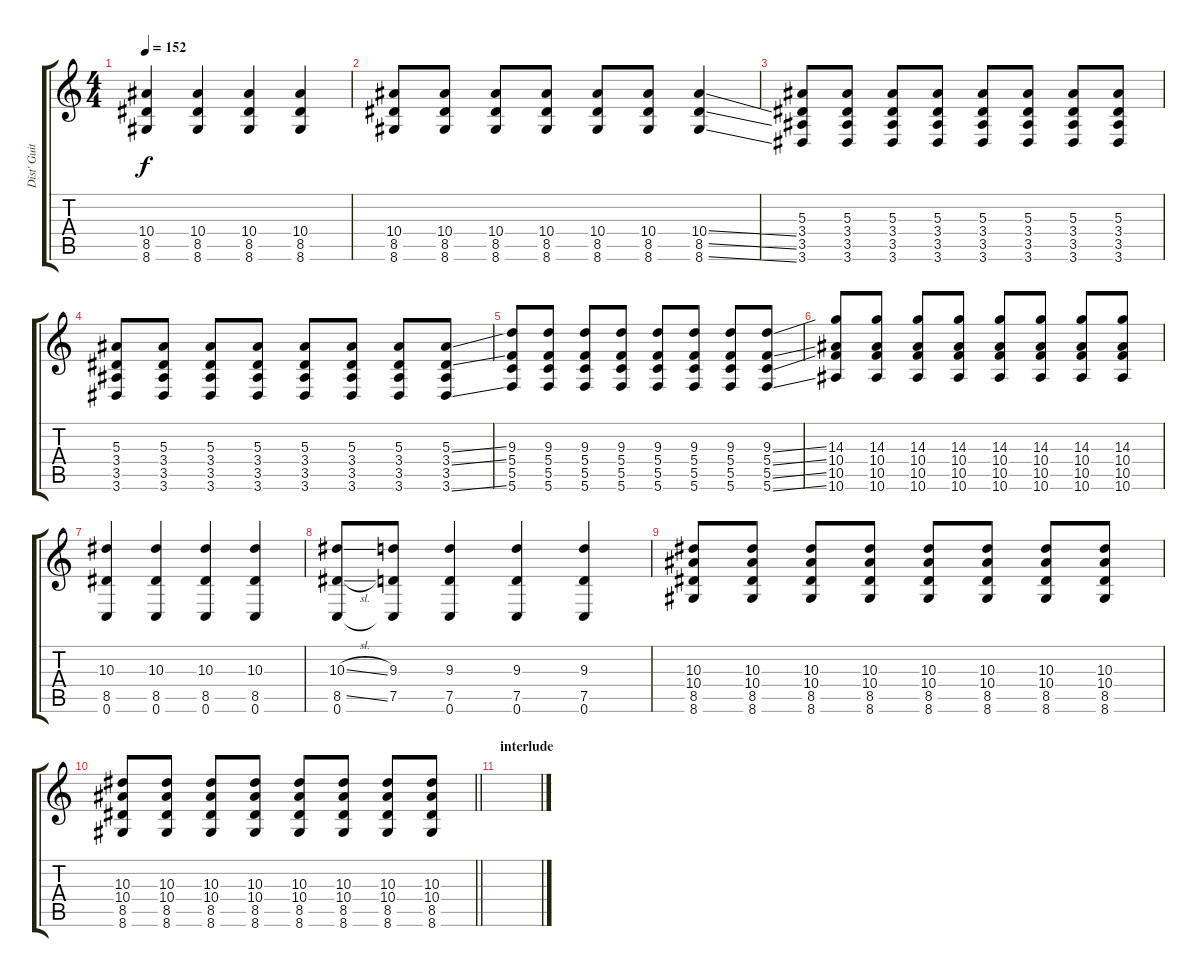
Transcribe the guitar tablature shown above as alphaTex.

\track ("Dist' Guitar 2" "Dist' Guit") {instrument overdrivenguitar}
\staff {score tabs}
\tuning (D4 A3 F3 C3 G2 C2) {hide}
\ts (4 4)
\tempo 152
\clef g2
\ks c
(10.4 8.5 8.6).4{dy f} (10.4 8.5 8.6).4 (10.4 8.5 8.6).4 (10.4 8.5 8.6).4 |
(10.4 8.5 8.6).8 (10.4 8.5 8.6).8 (10.4 8.5 8.6).8 (10.4 8.5 8.6).8 (10.4 8.5 8.6).8 (10.4 8.5 8.6).8 (10.4{ss} 8.5{ss} 8.6{ss}).4 |
(5.3 3.4 3.5 3.6).8 (5.3 3.4 3.5 3.6).8 (5.3 3.4 3.5 3.6).8 (5.3 3.4 3.5 3.6).8 (5.3 3.4 3.5 3.6).8 (5.3 3.4 3.5 3.6).8 (5.3 3.4 3.5 3.6).8 (5.3 3.4 3.5 3.6).8 |
(5.3 3.4 3.5 3.6).8 (5.3 3.4 3.5 3.6).8 (5.3 3.4 3.5 3.6).8 (5.3 3.4 3.5 3.6).8 (5.3 3.4 3.5 3.6).8 (5.3 3.4 3.5 3.6).8 (5.3 3.4 3.5 3.6).8 (5.3{ss} 3.4{ss} 3.5 3.6{ss}).8 |
(9.3 5.4 5.5 5.6).8 (9.3 5.4 5.5 5.6).8 (9.3 5.4 5.5 5.6).8 (9.3 5.4 5.5 5.6).8 (9.3 5.4 5.5 5.6).8 (9.3 5.4 5.5 5.6).8 (9.3 5.4 5.5 5.6).8 (9.3{ss} 5.4{ss} 5.5{ss} 5.6{ss}).8 |
(14.3 10.4 10.5 10.6).8 (14.3 10.4 10.5 10.6).8 (14.3 10.4 10.5 10.6).8 (14.3 10.4 10.5 10.6).8 (14.3 10.4 10.5 10.6).8 (14.3 10.4 10.5 10.6).8 (14.3 10.4 10.5 10.6).8 (14.3 10.4 10.5 10.6).8 |
(10.3 8.5 0.6).4 (10.3 8.5 0.6).4 (10.3 8.5 0.6).4 (10.3 8.5 0.6).4 |
(10.3{sl} 8.5{sl} 0.6).8 (9.3 7.5 0.6{t}).8 (9.3 7.5 0.6).4 (9.3 7.5 0.6).4 (9.3 7.5 0.6).4 |
(10.3 10.4 8.5 8.6).8 (10.3 10.4 8.5 8.6).8 (10.3 10.4 8.5 8.6).8 (10.3 10.4 8.5 8.6).8 (10.3 10.4 8.5 8.6).8 (10.3 10.4 8.5 8.6).8 (10.3 10.4 8.5 8.6).8 (10.3 10.4 8.5 8.6).8 |
\barLineRight lightlight
(10.3 10.4 8.5 8.6).8 (10.3 10.4 8.5 8.6).8 (10.3 10.4 8.5 8.6).8 (10.3 10.4 8.5 8.6).8 (10.3 10.4 8.5 8.6).8 (10.3 10.4 8.5 8.6).8 (10.3 10.4 8.5 8.6).8 (10.3 10.4 8.5 8.6).8 |
\section ("" "interlude")
